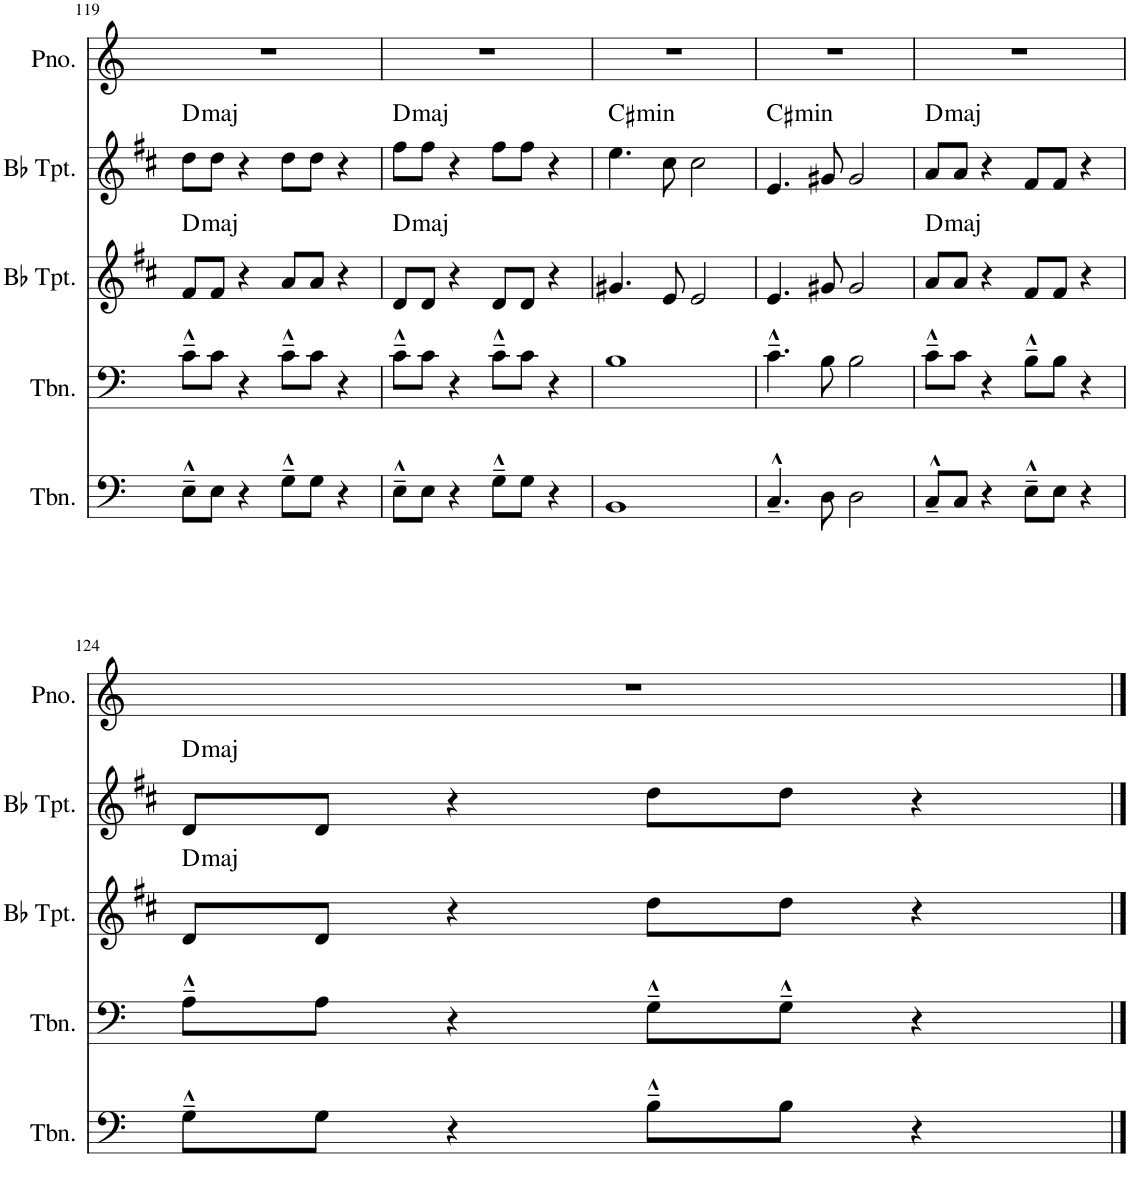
**kern	**kern	**kern	**kern	**harte	**kern
*part5	*part4	*part3	*part2	*part2	*part1
*staff5	*staff4	*staff3	*staff2	*	*staff1
*I"Trombone	*I"Trombone	*I"Bb Trumpet	*I"Bb Trumpet	*	*I"Piano
*I'Tbn.	*I'Tbn.	*I'Bb Tpt.	*I'Bb Tpt.	*	*I'Pno.
!!LO:PB:g=z
*clefF4	*clefF4	*clefG2	*clefG2	*	*clefG2
*	*	*Trd1c2	*Trd1c2	*	*
*k[]	*k[]	*k[f#c#]	*k[f#c#]	*	*k[]
*M4/4	*M4/4	*M4/4	*M4/4	*	*M4/4
=119	=119	=119	=119	=119	=119
!	!	!	!	!LO:H:kt=maj	!
8E~^^\L	8c~^^\L	8f#/L	8dd\L	D:maj	1r
8E\J	8c\J	8f#/J	8dd\J	.	.
4r	4r	4r	4r	.	.
8G~^^\L	8c~^^\L	8a/L	8dd\L	.	.
8G\J	8c\J	8a/J	8dd\J	.	.
4r	4r	4r	4r	.	.
=120	=120	=120	=120	=120	=120
!	!	!	!	!LO:H:kt=maj	!
8E~^^\L	8c~^^\L	8d/L	8ff#\L	D:maj	1r
8E\J	8c\J	8d/J	8ff#\J	.	.
4r	4r	4r	4r	.	.
8G~^^\L	8c~^^\L	8d/L	8ff#\L	.	.
8G\J	8c\J	8d/J	8ff#\J	.	.
4r	4r	4r	4r	.	.
=121	=121	=121	=121	=121	=121
!	!	!	!	!LO:H:kt=min	!
1BB	1B	4.g#X/	4.ee\	C#:min	1r
.	.	8e/	8cc#\	.	.
.	.	2e/	2cc#\	.	.
=122	=122	=122	=122	=122	=122
!	!	!	!	!LO:H:kt=min	!
4.C~^^/	4.c~^^\	4.e/	4.e/	C#:min	1r
8D\	8B\	8g#X/	8g#X/	.	.
2D\	2B\	2g#/	2g#/	.	.
=123	=123	=123	=123	=123	=123
!	!	!	!	!LO:H:kt=maj	!
8C~^^/L	8c~^^\L	8a/L	8a/L	D:maj	1r
8C/J	8c\J	8a/J	8a/J	.	.
4r	4r	4r	4r	.	.
8E~^^\L	8B~^^\L	8f#/L	8f#/L	.	.
8E\J	8B\J	8f#/J	8f#/J	.	.
4r	4r	4r	4r	.	.
!!LO:LB:g=z
=124	=124	=124	=124	=124	=124
!	!	!	!	!LO:H:kt=maj	!
8G~^^\L	8A~^^\L	8d/L	8d/L	D:maj	1r
8G\J	8A\J	8d/J	8d/J	.	.
4r	4r	4r	4r	.	.
8B~^^\L	8G~^^\L	8dd\L	8dd\L	.	.
8B\J	8G~^^\J	8dd\J	8dd\J	.	.
4r	4r	4r	4r	.	.
==	==	==	==	==	==
*-	*-	*-	*-	*-	*-
